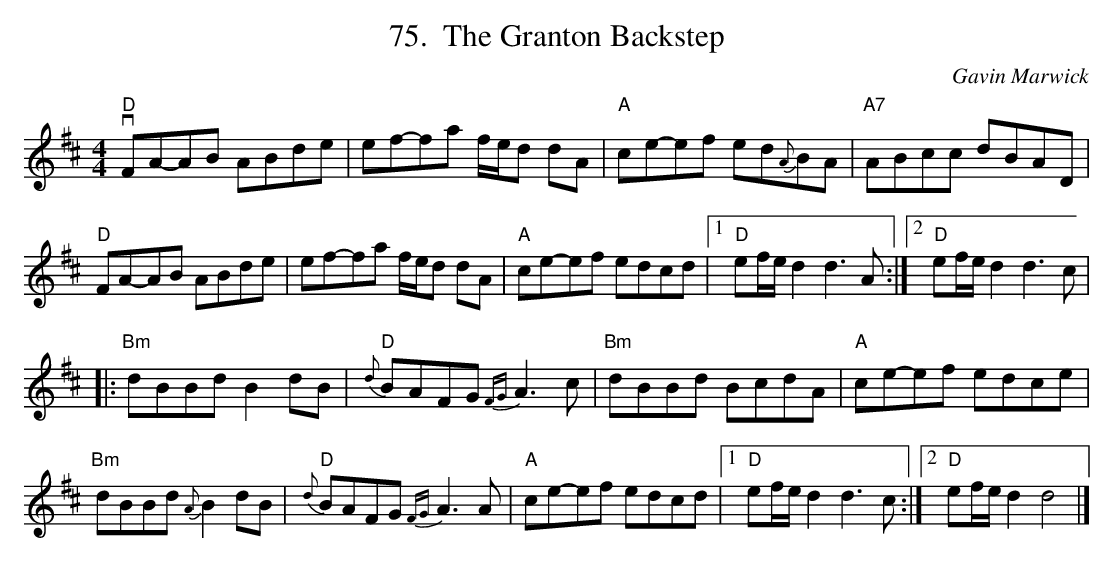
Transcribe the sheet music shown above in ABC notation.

X:1
T:Granton Backstep, The
C:Gavin Marwick
M:4/4
L:1/8
K:D
"D"vFA-AB ABde|ef-fa f/e/d dA|"A"ce-ef ed{A}BA|"A7"ABcc dBAD|
"D"FA-AB ABde|ef-fa f/e/d dA|"A"ce-ef edcd|1"D"ef/e/d2d3A:|2"D"ef/e/d2d3c|
|:"Bm"dBBd B2dB|"D"{d}BAFG {FG}A3c|"Bm"dBBd BcdA|"A"ce-ef edce|
"Bm"dBBd {A}B2dB|"D"{d}BAFG {FG}A3A|"A"ce-ef edcd|1"D"ef/e/d2d3c:|2"D"ef/e/d2d4|]
